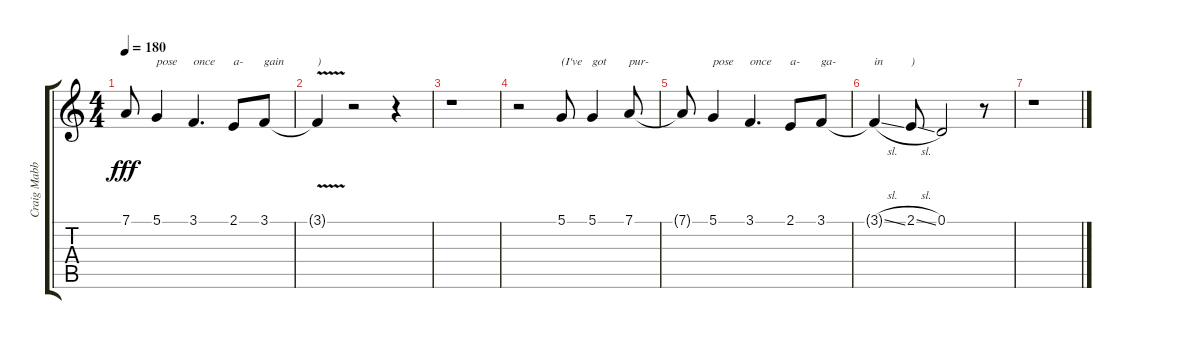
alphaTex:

\track ("Craig Mabbit [Vox]" "Craig Mabb") {instrument harmonica}
\staff {score tabs}
\tuning (D4 A3 F3 C3 G2 C2) {hide}
\ts (4 4)
\tempo 180
\clef g2
\ks c
7.1{t}.8{dy fff} 5.1.4{txt "pose"} 3.1.4{d txt "once"} 2.1.8{txt "a-"} 3.1.8{txt "gain"} |
3.1{v t}.4{txt ")"} r.2 r.4 |
r.1 |
r.2 5.1.8{txt "(I've"} 5.1.4{txt "got"} 7.1.8{txt "pur-"} |
7.1{t}.8 5.1.4{txt "pose"} 3.1.4{d txt "once"} 2.1.8{txt "a-"} 3.1.8{txt "ga-"} |
3.1{sl t}.4{txt "in"} 2.1{sl}.8{txt ")"} 0.1.2 r.8 |
r.1
